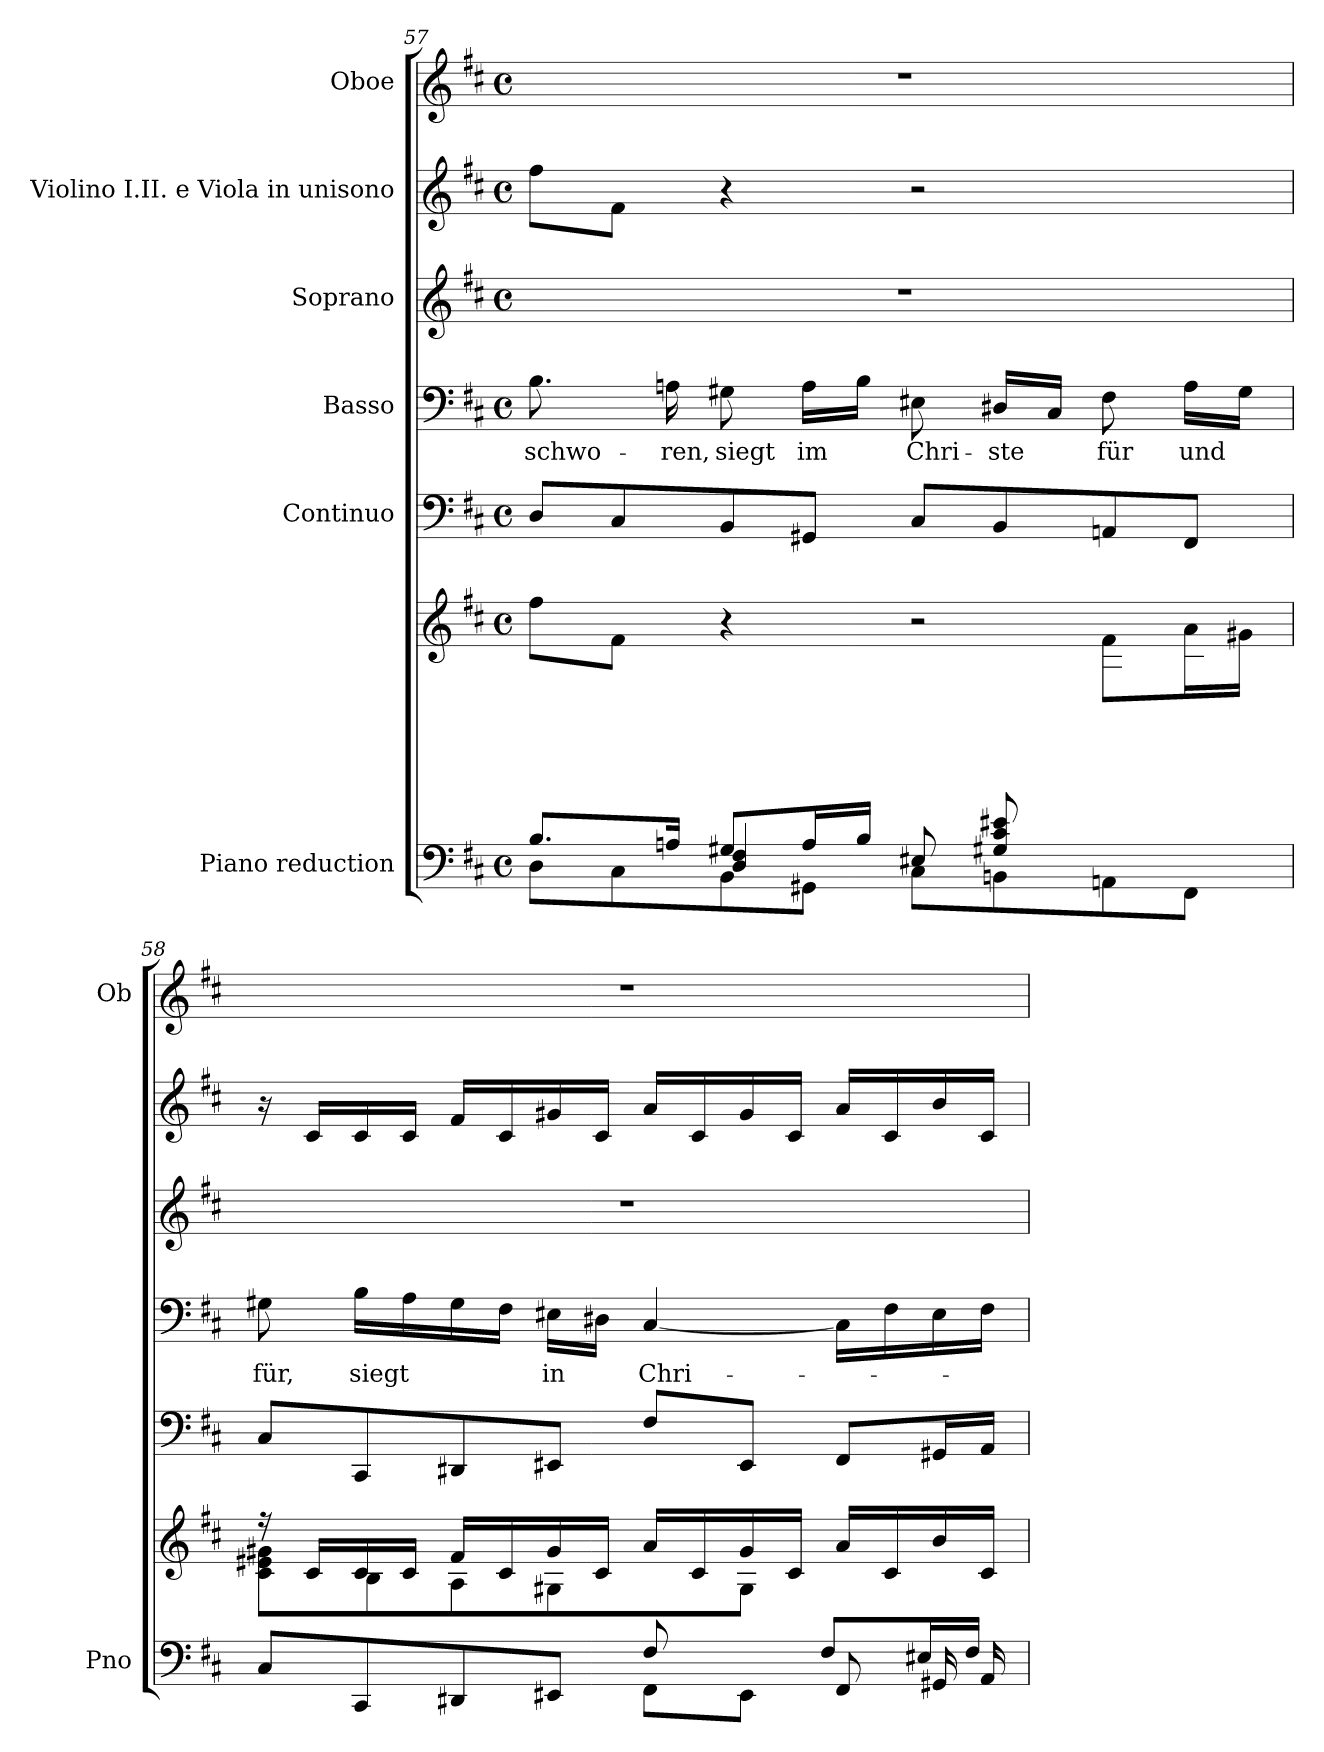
**kern	**kern	**kern	**kern	**text	**kern	**kern	**kern
*part6	*part6	*part5	*part4	*part4	*part3	*part2	*part1
*staff7	*staff6	*staff5	*staff4	*staff4	*staff3	*staff2	*staff1
*I"Piano reduction	*	*I"Continuo	*I"Basso	*	*I"Soprano	*I"Violino I.II. e Viola in unisono	*I"Oboe
*I'Pno	*	*	*	*	*	*	*I'Ob
*clefF4	*clefG2	*clefF4	*clefF4	*	*clefG2	*clefG2	*clefG2
*k[f#c#]	*k[f#c#]	*k[f#c#]	*k[f#c#]	*	*k[f#c#]	*k[f#c#]	*k[f#c#]
*M4/4	*M4/4	*M4/4	*M4/4	*	*M4/4	*M4/4	*M4/4
*met(c)	*met(c)	*met(c)	*met(c)	*	*met(c)	*met(c)	*met(c)
=57	=57	=57	=57	=57	=57	=57	=57
*^	*^	*	*	*	*	*	*
*	*^	*	*^	*	*	*	*	*	*
!	!	!	!	!	!	!	!	!LO:LY:b	!	!	!
8.B/L	8D\L	4ryy	8ff#\L	2.ryy	2.ryy	8D/L	8.B\	schwo-	1r	8ff#\L	1r
.	8C#\	.	8f#\J	.	.	8C#/	.	.	.	8f#\J	.
!	!	!	!	!	!	!	!	!LO:LY:b	!	!	!
16An/Jk	.	.	.	.	.	.	16An\	-ren,	.	.	.
!	!	!	!	!	!	!	!	!LO:LY:b	!	!	!
8G#X/L	8BB\	4D/ 4F#/	4r	.	.	8BB/	8G#X\	siegt	.	4r	.
!	!	!	!	!	!	!	!	!LO:LY:b	!	!	!
16A/L	8GG#X\J	.	.	.	.	8GG#X/J	16A\LL	im	.	.	.
16B/JJ	.	.	.	.	.	.	16B\JJ	.	.	.	.
!	!	!	!	!	!	!	!	!LO:LY:b	!	!	!
4ryy	8C#\L	8E#X/L	2r	.	.	8C#/L	8E#X\	Chri-	.	2r	.
!	!	!	!	!	!	!	!	!LO:LY:b	!	!	!
.	8BBn\	8G#X/ 8c#/ 8e#X/	.	.	.	8BB/	16D#X/LL	ste	.	.	.
.	.	.	.	.	.	.	16C#/JJ	.	.	.	.
!	!	!	!	!	!	!	!	!LO:LY:b	!	!	!
4ryy	8AAn\	4ryy	.	8f#\L	8A\ 8c#\	8AAn/	8F#\	für	.	.	.
!	!	!	!	!	!	!	!	!LO:LY:b	!	!	!
.	8FF#\J	.	.	16a\L	8c#\ 8f#\J	8FF#/J	16A\LL	und	.	.	.
.	.	.	.	16g#X\JJ	.	.	16G#\JJ	.	.	.	.
*	*v	*v	*	*	*	*	*	*	*	*	*
*	*	*	*v	*v	*	*	*	*	*	*
!!LO:LB:g=z
=58	=58	=58	=58	=58	=58	=58	=58	=58	=58
!	!	!	!	!	!	!LO:LY:b	!	!	!
2ryy	8C#/L	16r	8c#\ 8e#X\ 8g#X\L	8C#/L	8G#X\	für,	1r	16r	1r
.	.	16c#/LL	.	.	.	.	.	16c#/LL	.
!	!	!	!	!	!	!LO:LY:b	!	!	!
.	8CC#/	16c#/	8B\	8CC#/	16B\LL	siegt	.	16c#/	.
.	.	16c#/JJ	.	.	16A\	.	.	16c#/JJ	.
.	8DD#X/	16f#/LL	8A\	8DD#X/	16G#\	.	.	16f#/LL	.
.	.	16c#/	.	.	16F#\JJ	.	.	16c#/	.
!	!	!	!	!	!	!LO:LY:b	!	!	!
.	8EE#X/J	16g#/	8G#X\J	8EE#X/J	16E#X\LL	in	.	16g#X/	.
.	.	16c#/JJ	.	.	16D#X\JJ	.	.	16c#/JJ	.
!	!	!	!	!	!	!LO:LY:b	!	!	!
8F#/L	8FF#\L	16a/LL	8ryy	8F#/L	[4C#/	Chri-	.	16a/LL	.
.	.	16c#/	.	.	.	.	.	16c#/	.
8ryy	8EE#\J	16g#/	8G#\J	8EE#/J	.	.	.	16g#/	.
.	.	16c#/JJ	.	.	.	.	.	16c#/JJ	.
8FF#/L	8F#/L	16a/LL	4ryy	8FF#/L	16C#\LL]	.	.	16a/LL	.
.	.	16c#/	.	.	16F#\	.	.	16c#/	.
16GG#X/L	16E#X/L	16b/	.	16GG#X/L	16E#\	.	.	16b/	.
16AA/JJ	16F#/JJ	16c#/JJ	.	16AA/JJ	16F#\JJ	.	.	16c#/JJ	.
*v	*v	*	*	*	*	*	*	*	*
*	*v	*v	*	*	*	*	*	*
=	=	=	=	=	=	=	=
*-	*-	*-	*-	*-	*-	*-	*-
